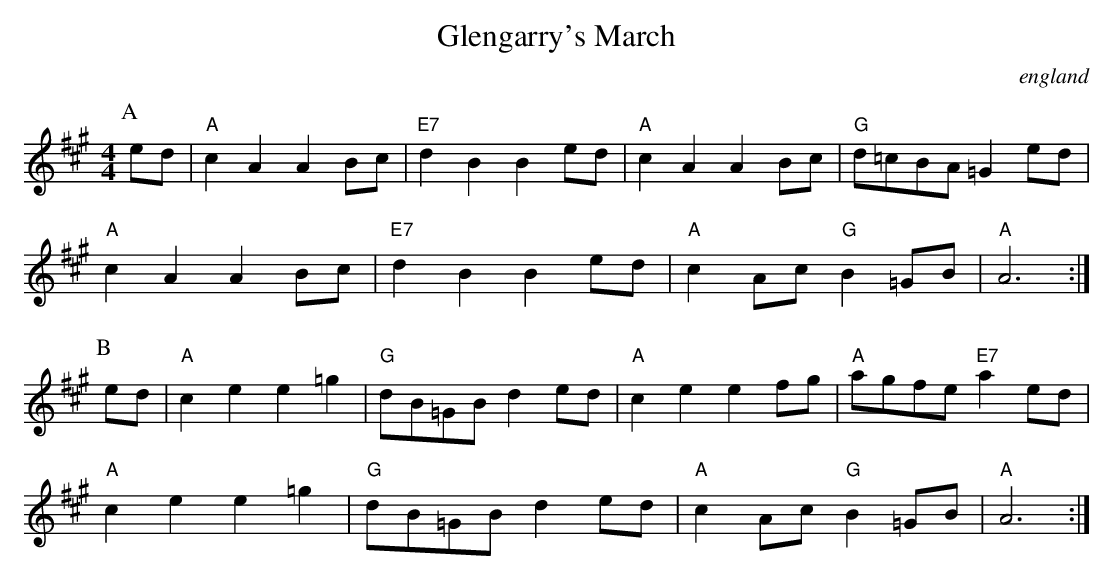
X:1
T:Glengarry's March
O:england
M:4/4
L:1/4
K:A
P:A
e/2d/2|"A"cA AB/2c/2|"E7"dB Be/2d/2|"A"cA AB/2c/2|"G"d/2=c/2B/2A/2 =Ge/2d/2|
"A"cA AB/2c/2|"E7"dB Be/2d/2|"A"cA/2c/2 "G"B=G/2B/2|"A"A3:|
P:B
e/2d/2|"A"ce e=g|"G"d/2B/2=G/2B/2 de/2d/2|"A"ce ef/2g/2|\
"A"a/2g/2f/2e/2 "E7"ae/2d/2|
"A"ce e=g|"G"d/2B/2=G/2B/2 de/2d/2|"A"cA/2c/2 "G"B=G/2B/2|"A"A3:|
